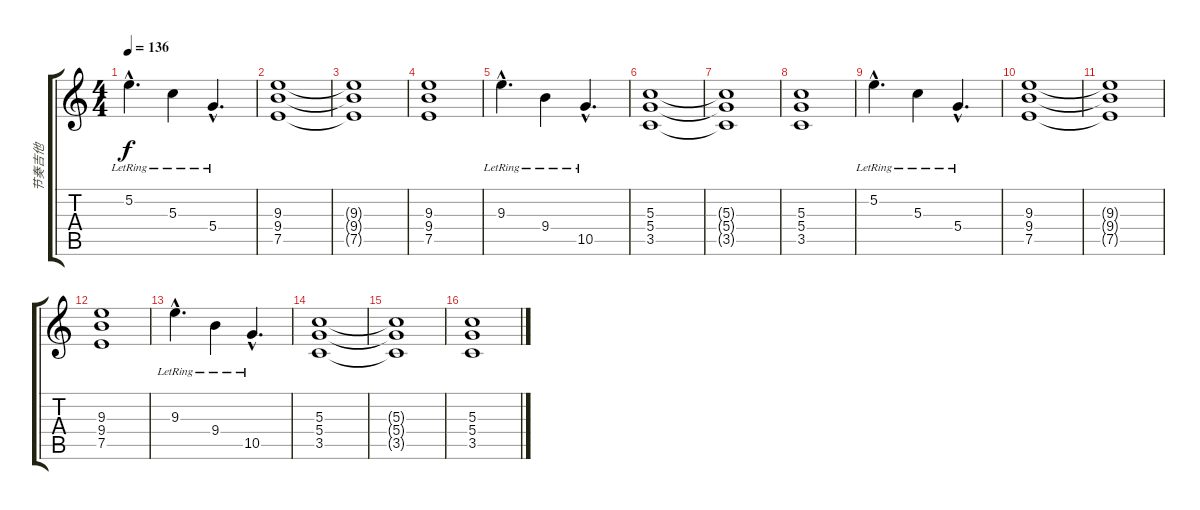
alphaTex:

\track ("节奏吉他" "节奏吉他") {instrument overdrivenguitar}
\staff {score tabs}
\tuning (E4 B3 G3 D3 A2 E2) {hide}
\ts (4 4)
\tempo 136
\clef g2
\ks c
5.2{hac lr}.4{d dy f} 5.3{lr}.4 5.4{hac lr}.4{d} |
(9.3 9.4 7.5).1 |
(9.3{t} 9.4{t} 7.5{t}).1 |
(9.3 9.4 7.5).1 |
9.3{hac lr}.4{d} 9.4{lr}.4 10.5{hac lr}.4{d} |
(5.3 5.4 3.5).1 |
(5.3{t} 5.4{t} 3.5{t}).1 |
(5.3 5.4 3.5).1 |
5.2{hac lr}.4{d} 5.3{lr}.4 5.4{hac lr}.4{d} |
(9.3 9.4 7.5).1 |
(9.3{t} 9.4{t} 7.5{t}).1 |
(9.3 9.4 7.5).1 |
9.3{hac lr}.4{d} 9.4{lr}.4 10.5{hac lr}.4{d} |
(5.3 5.4 3.5).1 |
(5.3{t} 5.4{t} 3.5{t}).1 |
(5.3 5.4 3.5).1
